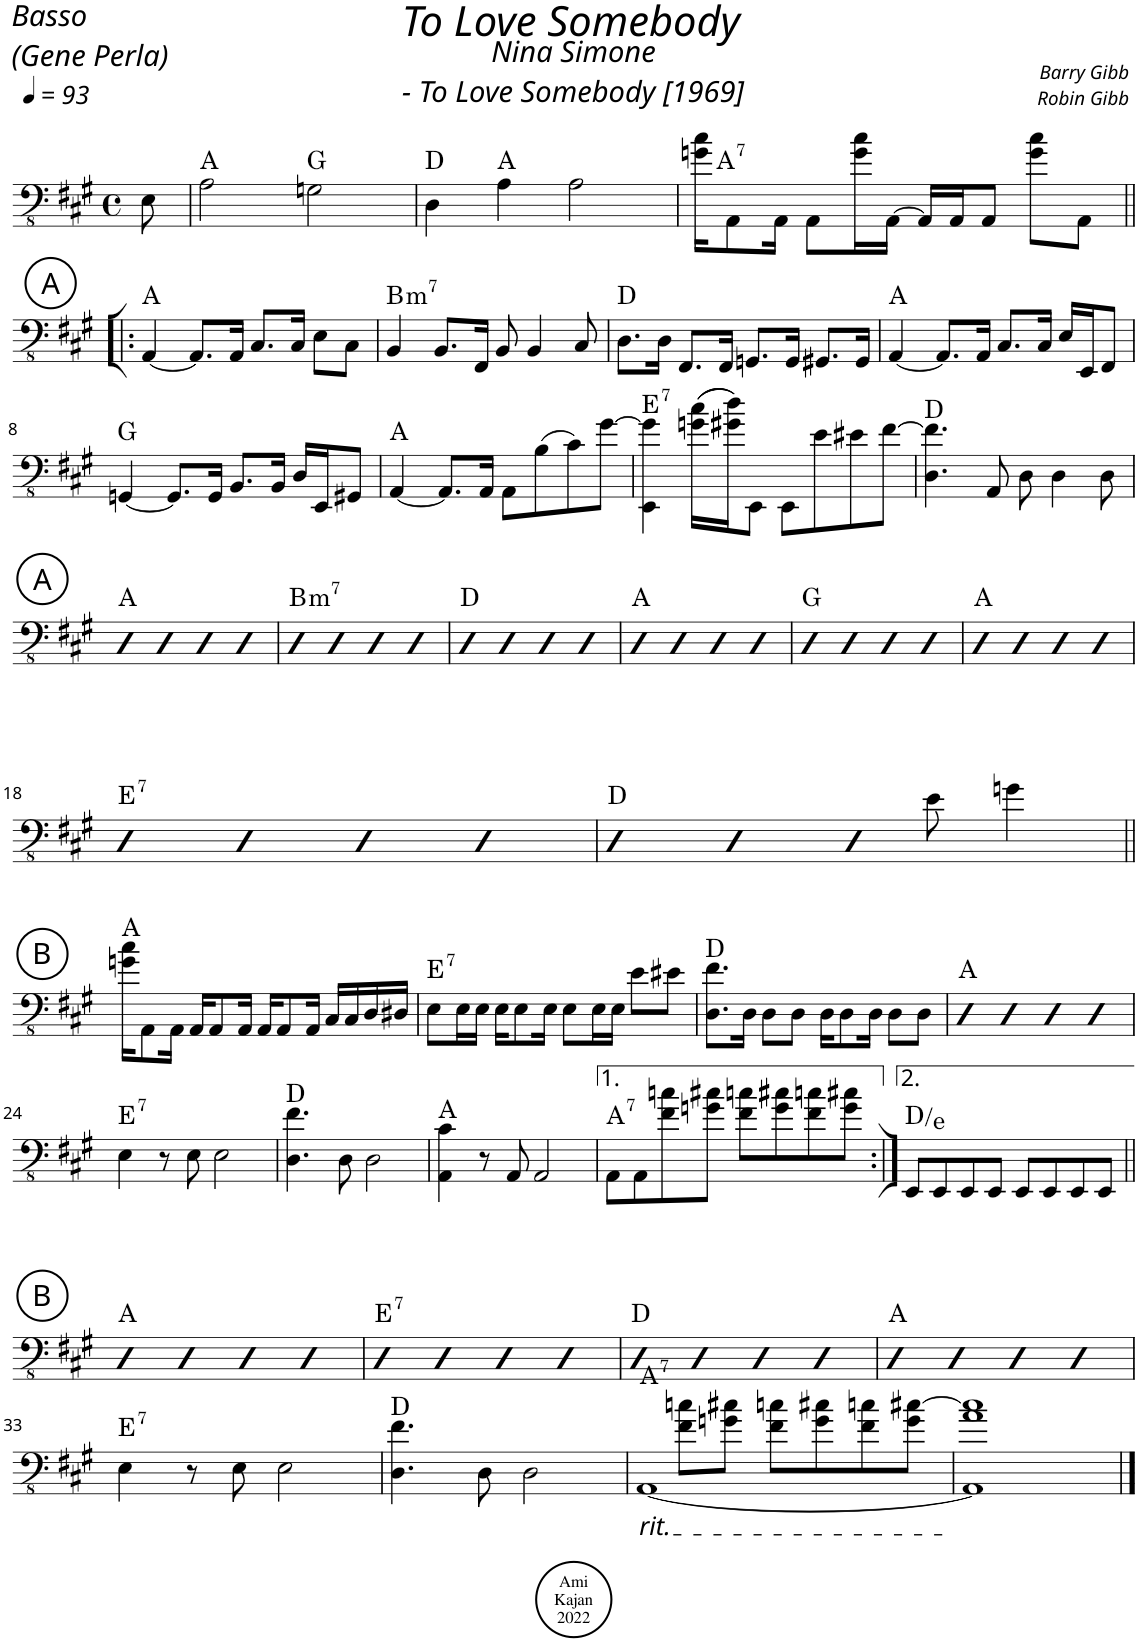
**kern	**harte
*part1	*part1
*staff1	*
*I"Acoustic Bass	*
*I'Bass	*
*clefFv4	*
*k[f#c#g#]	*
*M4/4	*
*met(c)	*
=	=
8EE\	.
=1	=1
*MM93	*
2AA\	A:maj
2GGn\	G:maj
=2	=2
4DD\	D:maj
4AA\	A:maj
2AA\	.
=3	=3
!	!LO:H:kt=7
16Gn\ 16c#\KL	A:7
8AAA\	.
16AAA\Jk	.
8AAA\L	.
16G\ 16c#\L	.
[16AAA\JJ	.
16AAA/LL]	.
16AAA/J	.
8AAA/J	.
8G\ 8c#\L	.
8AAA\J	.
!!LO:LB:g=z
!!LO:REH:place=s1:a:cj:enc=circle:fs=14:t=A
=4!|:	=4!|:
[4AAA/	A:maj
8.AAA/L]	.
16AAA/Jk	.
8.CC#/L	.
16CC#/Jk	.
8EE\L	.
8CC#\J	.
=5	=5
!	!LO:H:kt=m7
4BBB/	B:min7
8.BBB/L	.
16FFF#/Jk	.
8BBB/	.
4BBB/	.
8CC#/	.
=6	=6
8.DD\L	D:maj
16DD\Jk	.
8.FFF#/L	.
16FFF#/Jk	.
8.GGGn/L	.
16GGG/Jk	.
8.GGG#X/L	.
16GGG#/Jk	.
=7	=7
[4AAA/	A:maj
8.AAA/L]	.
16AAA/Jk	.
8.CC#/L	.
16CC#/Jk	.
16EE/LL	.
16EEE/J	.
8FFF#/J	.
!!LO:LB:g=z
=8	=8
[4GGGn/	G:maj
8.GGG/L]	.
16GGG/Jk	.
8.BBB/L	.
16BBB/Jk	.
16DD/LL	.
16EEE/J	.
8GGG#X/J	.
=9	=9
[4AAA/	A:maj
8.AAA/L]	.
16AAA/Jk	.
8AAA\L	.
(8BB\	.
8C#\)	.
[8G#\J	.
=10	=10
!	!LO:H:kt=7
4EEE\ 4G#\]	E:7
((16Gn\ 16c#\LL	.
16G#X\ 16d\J))	.
8EEE\J	.
8EEE\L	.
8E\	.
8E#X\	.
[8F#\J	.
=11	=11
4.DD\ 4.F#\]	D:maj
8AAA/	.
8DD\	.
4DD\	.
8DD\	.
!!LO:LB:g=z
!!LO:REH:place=s1:a:cj:enc=circle:fs=14:t=A
=12	=12
4DD	A:maj
4DD	.
4DD	.
4DD	.
=13	=13
!	!LO:H:kt=m7
4DD	B:min7
4DD	.
4DD	.
4DD	.
=14	=14
4DD	D:maj
4DD	.
4DD	.
4DD	.
=15	=15
4DD	A:maj
4DD	.
4DD	.
4DD	.
=16	=16
4DD	G:maj
4DD	.
4DD	.
4DD	.
=17	=17
4DD	A:maj
4DD	.
4DD	.
4DD	.
!!LO:LB:g=z
=18	=18
!	!LO:H:kt=7
4DD	E:7
4DD	.
4DD	.
4DD	.
=19	=19
4DD	D:maj
4DD	.
8DD	.
8E\	.
4Gn\	.
!!LO:LB:g=z
!!LO:REH:place=s1:a:cj:enc=circle:fs=14:t=B
=20||	=20||
16Gn\ 16c#\KL	A:maj
8AAA\	.
16AAA\Jk	.
16AAA/KL	.
8AAA/	.
16AAA/Jk	.
16AAA/KL	.
8AAA/	.
16AAA/Jk	.
16CC#/LL	.
16CC#/	.
16DD/	.
16DD#X/JJ	.
=21	=21
!	!LO:H:kt=7
8EE\L	E:7
16EE\L	.
16EE\JJ	.
16EE\KL	.
8EE\	.
16EE\Jk	.
8EE\L	.
16EE\L	.
16EE\JJ	.
8E\L	.
8E#X\J	.
=22	=22
8.DD\ 8.F#\L	D:maj
16DD\Jk	.
8DD\L	.
8DD\J	.
16DD\KL	.
8DD\	.
16DD\Jk	.
8DD\L	.
8DD\J	.
=23	=23
4DD	A:maj
4DD	.
4DD	.
4DD	.
!!LO:LB:g=z
=24	=24
!	!LO:H:kt=7
4EE\	E:7
8r	.
8EE\	.
2EE\	.
=25	=25
4.DD\ 4.F#\	D:maj
8DD\	.
2DD\	.
=26	=26
4AAA\ 4C#\	A:maj
8r	.
8AAA/	.
2AAA/	.
=27	=27
!	!LO:H:kt=7
8AAA\L	A:7
8AAA\	.
8F#\ 8cn\	.
8Gn\ 8c#X\J	.
8F#\ 8cn\L	.
8G\ 8c#X\	.
8F#\ 8cn\	.
8G\ 8c#X\J	.
=28:|!	=28:|!
8EEE/L	D:maj/2
8EEE/	.
8EEE/	.
8EEE/J	.
8EEE/L	.
8EEE/	.
8EEE/	.
8EEE/J	.
!!LO:LB:g=z
!!LO:REH:place=s1:a:cj:enc=circle:fs=14:t=B
=29||	=29||
4DD	A:maj
4DD	.
4DD	.
4DD	.
=30	=30
!	!LO:H:kt=7
4DD	E:7
4DD	.
4DD	.
4DD	.
=31	=31
4DD	D:maj
4DD	.
4DD	.
4DD	.
=32	=32
4DD	A:maj
4DD	.
4DD	.
4DD	.
!!LO:LB:g=z
=33	=33
!	!LO:H:kt=7
4EE\	E:7
8r	.
8EE\	.
2EE\	.
=34	=34
4.DD\ 4.F#\	D:maj
8DD\	.
2DD\	.
=35	=35
*^	*
!LO:TX:b:i:t=rit.	!	!LO:H:kt=7
4ryy	[1AAA	A:7
8F#\ 8cn\L	.	.
8Gn\ 8c#X\J	.	.
8F#\ 8cn\L	.	.
8G\ 8c#X\	.	.
8F#\ 8cn\	.	.
8G\ [>8c#X\J	.	.
=36	=36	=36
1A 1c#]	1AAA]	.
*v	*v	*
==	==
*-	*-
